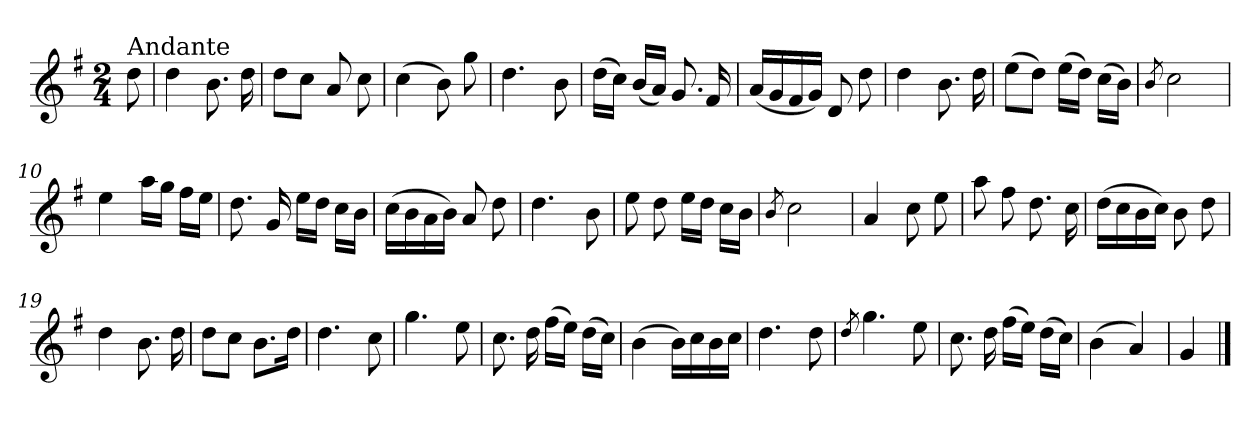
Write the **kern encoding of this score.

**kern
*part1
*staff1
*clefG2
*k[f#]
*e:
*M2/4
=
!LO:TX:a:t=Andante
8dd\
=1
4dd\
8.b\
16dd\
=2
8dd\L
8cc\J
8a/
8cc\
=3
(>4cc\
8b\)
8gg\
=4
4.dd\
8b\
=5
(>16dd\LL
16cc\JJ)
(<16b/LL
16a/JJ)
8.g/
16f#/
=6
(<16a/LL
16g/
16f#/
16g/JJ)
8d/
8dd\
=7
4dd\
8.b\
16dd\
!!LO:LB:g=z
=8
(>8ee\L
8dd\J)
(>16ee\LL
16dd\JJ)
(>16cc\LL
16b\JJ)
=9
8qb/
2cc\
=10
4ee\
16aa\LL
16gg\JJ
16ff#\LL
16ee\JJ
=11
8.dd\
16g/
16ee\LL
16dd\JJ
16cc\LL
16b\JJ
=12
(>16cc\LL
16b\
16a\
16b\JJ)
8a/
8dd\
=13
4.dd\
8b\
=14
8ee\
8dd\
16ee\LL
16dd\JJ
16cc\LL
16b\JJ
!!LO:LB:g=z
=15
8qb/
2cc\
=16
4a/
8cc\
8ee\
=17
8aa\
8ff#\
8.dd\
16cc\
=18
(>16dd\LL
16cc\
16b\
16cc\JJ)
8b\
8dd\
=19
4dd\
8.b\
16dd\
=20
8dd\L
8cc\J
8.b\L
16dd\Jk
=21
4.dd\
8cc\
=22
4.gg\
8ee\
!!LO:LB:g=z
=23
8.cc\
16dd\
(>16ff#\LL
16ee\JJ)
(>16dd\LL
16cc\JJ)
=24
(>4b\
16b\LL)
16cc\
16b\
16cc\JJ
=25
4.dd\
8dd\
=26
8qdd/
4.gg\
8ee\
=27
8.cc\
16dd\
(>16ff#\LL
16ee\JJ)
(>16dd\LL
16cc\JJ)
=28
(>4b\
4a/)
=29
4g/
==
*-
